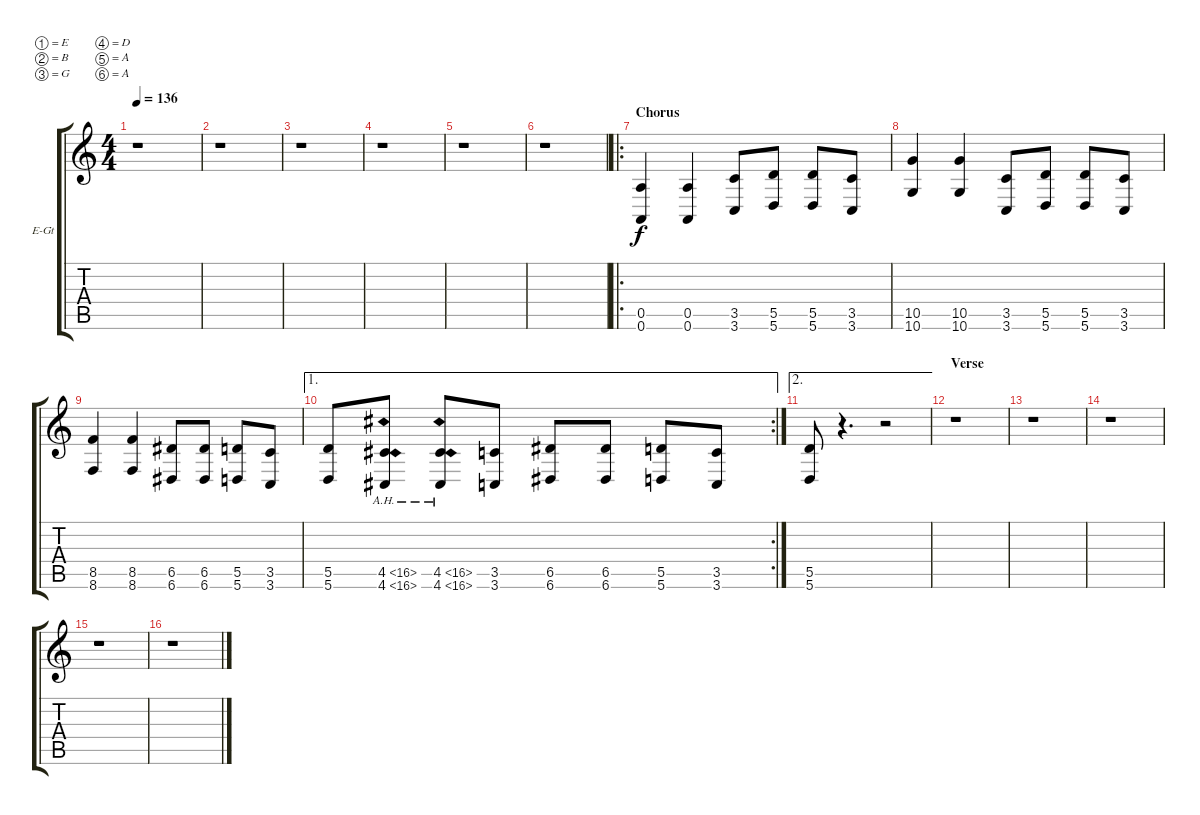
\bracketExtendMode groupsimilarinstruments
\firstSystemTrackNameOrientation horizontal
\otherSystemsTrackNameOrientation horizontal
\track ("solo" "E-Gt") {instrument overdrivenguitar}
\staff {score tabs}
\tuning (E4 B3 G3 D3 A2 A1)
\ts (4 4)
\tempo 136
\clef g2
\ks c
r.1{dy f} |
r.1 |
r.1 |
r.1 |
r.1 |
r.1 |
\ro
\section ("" "Chorus")
(0.5 0.6).4 (0.5 0.6).4 (3.5 3.6).8 (5.5 5.6).8 (5.5 5.6).8 (3.5 3.6).8 |
(10.5 10.6).4 (10.5 10.6).4 (3.5 3.6).8 (5.5 5.6).8 (5.5 5.6).8 (3.5 3.6).8 |
(8.5 8.6).4 (8.5 8.6).4 (6.5 6.6).8 (6.5 6.6).8 (5.5 5.6).8 (3.5 3.6).8 |
\ae 1
\rc 2
(5.5 5.6).8 (4.5{ah 12} 4.6{ah 12}).8 (4.5{ah 12} 4.6{ah 12}).8 (3.5 3.6).8 (6.5 6.6).8 (6.5 6.6).8 (5.5 5.6).8 (3.5 3.6).8 |
\ae 2
(5.5 5.6).8 r.4{d} r.2 |
\section ("" "Verse")
r.1 |
r.1 |
r.1 |
r.1 |
r.1
